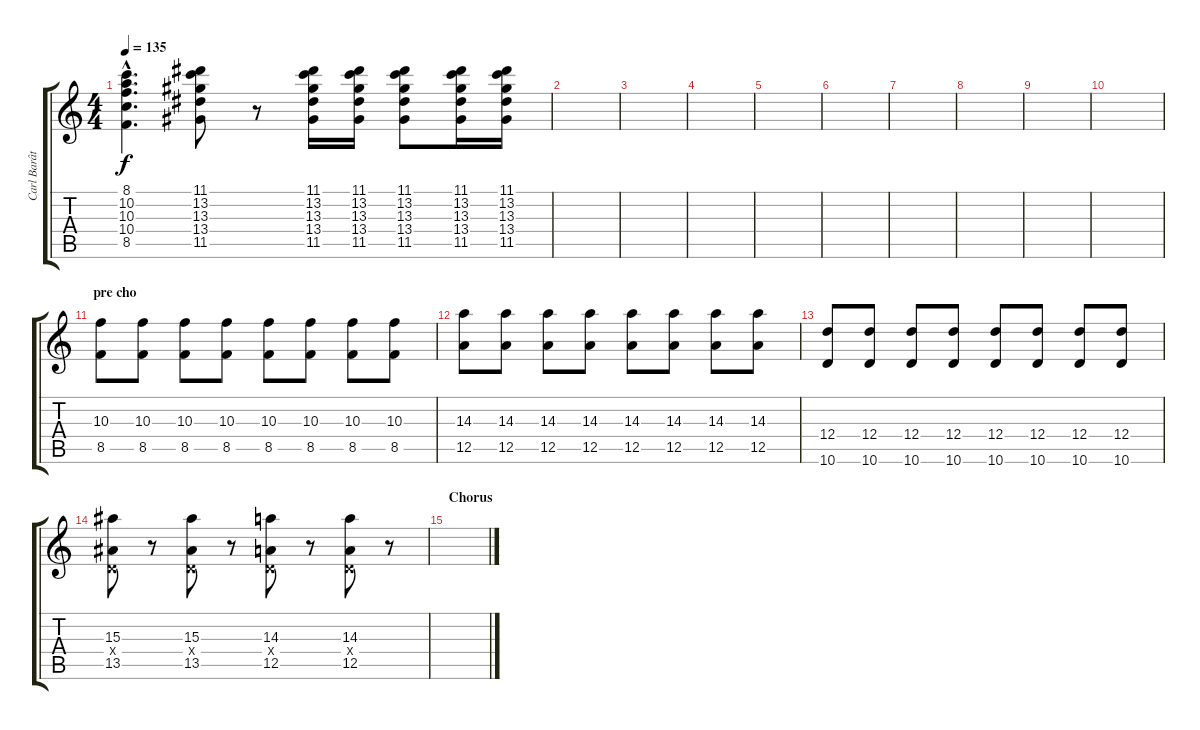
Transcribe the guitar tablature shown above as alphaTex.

\track ("Carl Barât" "Carl Barât") {instrument overdrivenguitar}
\staff {score tabs}
\tuning (E4 B3 G3 D3 A2 E2) {hide}
\ts (4 4)
\tempo 135
\clef g2
\ks c
(8.1{hac} 10.2{hac} 10.3{hac} 10.4{hac} 8.5{hac}).4{d dy f} (11.1 13.2 13.3 13.4 11.5).8 r.8 (11.1 13.2 13.3 13.4 11.5).16 (11.1 13.2 13.3 13.4 11.5).16 (11.1 13.2 13.3 13.4 11.5).8 (11.1 13.2 13.3 13.4 11.5).16 (11.1 13.2 13.3 13.4 11.5).16 |
|
|
|
|
|
|
|
|
|
\section ("" "pre cho")
(10.3 8.5).8 (10.3 8.5).8 (10.3 8.5).8 (10.3 8.5).8 (10.3 8.5).8 (10.3 8.5).8 (10.3 8.5).8 (10.3 8.5).8 |
(14.3 12.5).8 (14.3 12.5).8 (14.3 12.5).8 (14.3 12.5).8 (14.3 12.5).8 (14.3 12.5).8 (14.3 12.5).8 (14.3 12.5).8 |
(12.4 10.6).8 (12.4 10.6).8 (12.4 10.6).8 (12.4 10.6).8 (12.4 10.6).8 (12.4 10.6).8 (12.4 10.6).8 (12.4 10.6).8 |
(15.3 0.4{x} 13.5).8 r.8 (15.3 0.4{x} 13.5).8 r.8 (14.3 0.4{x} 12.5).8 r.8 (14.3 0.4{x} 12.5).8 r.8 |
\section ("" "Chorus")
